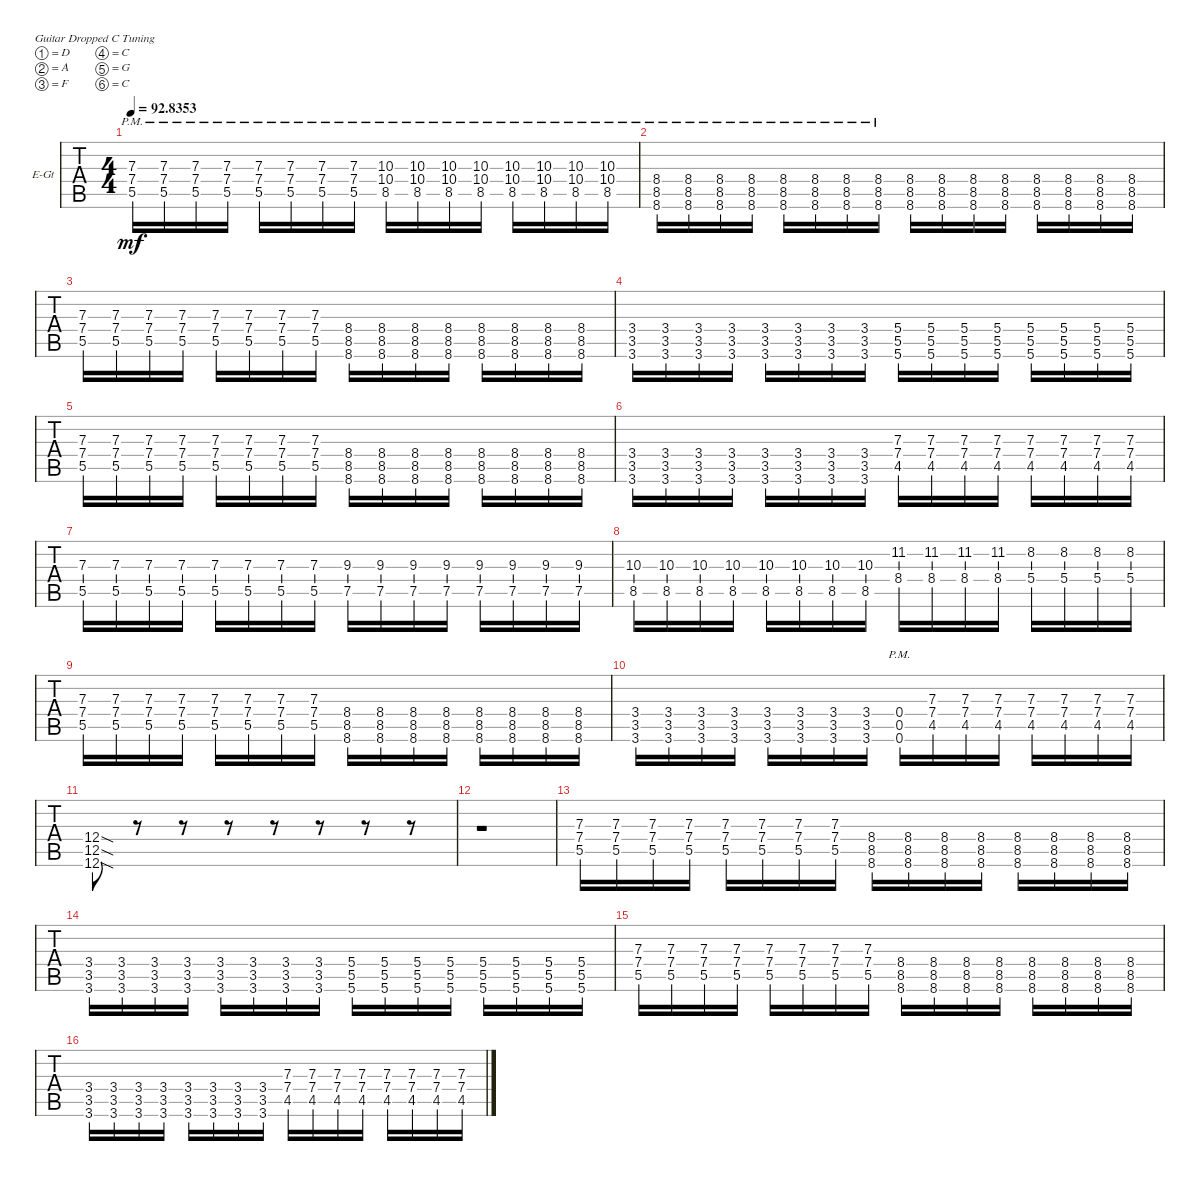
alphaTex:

\defaultSystemsLayout 4
\bracketExtendMode groupsimilarinstruments
\firstSystemTrackNameOrientation horizontal
\otherSystemsTrackNameOrientation horizontal
\track ("Electric Guitar" "E-Gt") {instrument distortionguitar}
\staff {tabs}
\tuning (D4 A3 F3 C3 G2 C2)
\ts (4 4)
\tempo
92.8353
\accidentals auto
\clef g2
\ottava regular
\simile none
\scale
0.333333
\ks c
(7.4{pm} 5.5{pm} 7.3{pm}).16{dy mf} (7.4{pm} 5.5{pm} 7.3{pm}).16 (7.4{pm} 5.5{pm} 7.3{pm}).16 (7.4{pm} 5.5{pm} 7.3{pm}).16 (7.4{pm} 5.5{pm} 7.3{pm}).16 (7.4{pm} 5.5{pm} 7.3{pm}).16 (7.4{pm} 5.5{pm} 7.3{pm}).16 (7.4{pm} 5.5{pm} 7.3{pm}).16 (10.3{pm} 10.4{pm} 8.5{pm}).16 (10.3{pm} 10.4{pm} 8.5{pm}).16 (10.3{pm} 10.4{pm} 8.5{pm}).16 (10.3{pm} 10.4{pm} 8.5{pm}).16 (10.3{pm} 10.4{pm} 8.5{pm}).16 (10.3{pm} 10.4{pm} 8.5{pm}).16 (10.3{pm} 10.4{pm} 8.5{pm}).16 (10.3{pm} 10.4{pm} 8.5{pm}).16 |
\scale
0.333333 (8.5{pm} 8.6{pm} 8.4{pm}).16 (8.5{pm} 8.6{pm} 8.4{pm}).16 (8.5{pm} 8.6{pm} 8.4{pm}).16 (8.5{pm} 8.6{pm} 8.4{pm}).16 (8.5{pm} 8.6{pm} 8.4{pm}).16 (8.5{pm} 8.6{pm} 8.4{pm}).16 (8.5{pm} 8.6{pm} 8.4{pm}).16 (8.5{pm} 8.6{pm} 8.4{pm}).16 (8.5 8.6 8.4).16 (8.5 8.6 8.4).16 (8.5 8.6 8.4).16 (8.5 8.6 8.4).16 (8.5 8.6 8.4).16 (8.5 8.6 8.4).16 (8.5 8.6 8.4).16 (8.5 8.6 8.4).16 |
\scale
0.333333 (5.5 7.4 7.3).16 (5.5 7.4 7.3).16 (5.5 7.4 7.3).16 (5.5 7.4 7.3).16 (5.5 7.4 7.3).16 (5.5 7.4 7.3).16 (5.5 7.4 7.3).16 (5.5 7.4 7.3).16 (8.6 8.5 8.4).16 (8.6 8.5 8.4).16 (8.6 8.5 8.4).16 (8.6 8.5 8.4).16 (8.6 8.5 8.4).16 (8.6 8.5 8.4).16 (8.6 8.5 8.4).16 (8.6 8.5 8.4).16 |
\scale
0.333333 (3.6 3.5 3.4).16 (3.6 3.5 3.4).16 (3.6 3.5 3.4).16 (3.6 3.5 3.4).16 (3.6 3.5 3.4).16 (3.6 3.5 3.4).16 (3.6 3.5 3.4).16 (3.6 3.5 3.4).16 (5.5 5.6 5.4).16 (5.5 5.6 5.4).16 (5.5 5.6 5.4).16 (5.5 5.6 5.4).16 (5.5 5.6 5.4).16 (5.5 5.6 5.4).16 (5.5 5.6 5.4).16 (5.5 5.6 5.4).16 |
\scale
0.333333 (5.5 7.4 7.3).16 (5.5 7.4 7.3).16 (5.5 7.4 7.3).16 (5.5 7.4 7.3).16 (5.5 7.4 7.3).16 (5.5 7.4 7.3).16 (5.5 7.4 7.3).16 (5.5 7.4 7.3).16 (8.6 8.5 8.4).16 (8.6 8.5 8.4).16 (8.6 8.5 8.4).16 (8.6 8.5 8.4).16 (8.6 8.5 8.4).16 (8.6 8.5 8.4).16 (8.6 8.5 8.4).16 (8.6 8.5 8.4).16 |
\scale
0.333333 (3.5 3.6 3.4).16 (3.5 3.6 3.4).16 (3.5 3.6 3.4).16 (3.5 3.6 3.4).16 (3.5 3.6 3.4).16 (3.5 3.6 3.4).16 (3.5 3.6 3.4).16 (3.5 3.6 3.4).16 (4.5 7.4 7.3).16 (4.5 7.4 7.3).16 (4.5 7.4 7.3).16 (4.5 7.4 7.3).16 (4.5 7.4 7.3).16 (4.5 7.4 7.3).16 (4.5 7.4 7.3).16 (4.5 7.4 7.3).16 |
\scale
0.333333 (5.5 7.3).16 (5.5 7.3).16 (5.5 7.3).16 (5.5 7.3).16 (5.5 7.3).16 (5.5 7.3).16 (5.5 7.3).16 (5.5 7.3).16 (7.5 9.3).16 (7.5 9.3).16 (7.5 9.3).16 (7.5 9.3).16 (7.5 9.3).16 (7.5 9.3).16 (7.5 9.3).16 (7.5 9.3).16 |
\scale
0.333333 (8.5 10.3).16 (8.5 10.3).16 (8.5 10.3).16 (8.5 10.3).16 (8.5 10.3).16 (8.5 10.3).16 (8.5 10.3).16 (8.5 10.3).16 (8.4 11.2).16 (8.4 11.2).16 (8.4 11.2).16 (8.4 11.2).16 (5.4 8.2).16 (5.4 8.2).16 (5.4 8.2).16 (5.4 8.2).16 |
\scale
0.333333 (5.5 7.4 7.3).16 (5.5 7.4 7.3).16 (5.5 7.4 7.3).16 (5.5 7.4 7.3).16 (5.5 7.4 7.3).16 (5.5 7.4 7.3).16 (5.5 7.4 7.3).16 (5.5 7.4 7.3).16 (8.6 8.5 8.4).16 (8.6 8.5 8.4).16 (8.6 8.5 8.4).16 (8.6 8.5 8.4).16 (8.6 8.5 8.4).16 (8.6 8.5 8.4).16 (8.6 8.5 8.4).16 (8.6 8.5 8.4).16 |
\scale
0.333333 (3.5 3.6 3.4).16 (3.5 3.6 3.4).16 (3.5 3.6 3.4).16 (3.5 3.6 3.4).16 (3.5 3.6 3.4).16 (3.5 3.6 3.4).16 (3.5 3.6 3.4).16 (3.5 3.6 3.4).16 (0.5{pm} 0.4{pm} 0.6{pm}).16 (4.5 7.4 7.3).16 (4.5 7.4 7.3).16 (4.5 7.4 7.3).16 (4.5 7.4 7.3).16 (4.5 7.4 7.3).16 (4.5 7.4 7.3).16 (4.5 7.4 7.3).16 |
\scale
0.333333 (12.6{sod} 12.5{sod} 12.4{sod}).8 r.8 r.8 r.8 r.8 r.8 r.8 r.8 |
r.1 |
\scale
0.333333 (5.5 7.4 7.3).16 (5.5 7.4 7.3).16 (5.5 7.4 7.3).16 (5.5 7.4 7.3).16 (5.5 7.4 7.3).16 (5.5 7.4 7.3).16 (5.5 7.4 7.3).16 (5.5 7.4 7.3).16 (8.6 8.5 8.4).16 (8.6 8.5 8.4).16 (8.6 8.5 8.4).16 (8.6 8.5 8.4).16 (8.6 8.5 8.4).16 (8.6 8.5 8.4).16 (8.6 8.5 8.4).16 (8.6 8.5 8.4).16 |
\scale
0.333333 (3.6 3.5 3.4).16 (3.6 3.5 3.4).16 (3.6 3.5 3.4).16 (3.6 3.5 3.4).16 (3.6 3.5 3.4).16 (3.6 3.5 3.4).16 (3.6 3.5 3.4).16 (3.6 3.5 3.4).16 (5.5 5.6 5.4).16 (5.5 5.6 5.4).16 (5.5 5.6 5.4).16 (5.5 5.6 5.4).16 (5.5 5.6 5.4).16 (5.5 5.6 5.4).16 (5.5 5.6 5.4).16 (5.5 5.6 5.4).16 |
\scale
0.333333 (5.5 7.4 7.3).16 (5.5 7.4 7.3).16 (5.5 7.4 7.3).16 (5.5 7.4 7.3).16 (5.5 7.4 7.3).16 (5.5 7.4 7.3).16 (5.5 7.4 7.3).16 (5.5 7.4 7.3).16 (8.6 8.5 8.4).16 (8.6 8.5 8.4).16 (8.6 8.5 8.4).16 (8.6 8.5 8.4).16 (8.6 8.5 8.4).16 (8.6 8.5 8.4).16 (8.6 8.5 8.4).16 (8.6 8.5 8.4).16 |
\scale
0.333333 (3.5 3.6 3.4).16 (3.5 3.6 3.4).16 (3.5 3.6 3.4).16 (3.5 3.6 3.4).16 (3.5 3.6 3.4).16 (3.5 3.6 3.4).16 (3.5 3.6 3.4).16 (3.5 3.6 3.4).16 (4.5 7.4 7.3).16 (4.5 7.4 7.3).16 (4.5 7.4 7.3).16 (4.5 7.4 7.3).16 (4.5 7.4 7.3).16 (4.5 7.4 7.3).16 (4.5 7.4 7.3).16 (4.5 7.4 7.3).16
